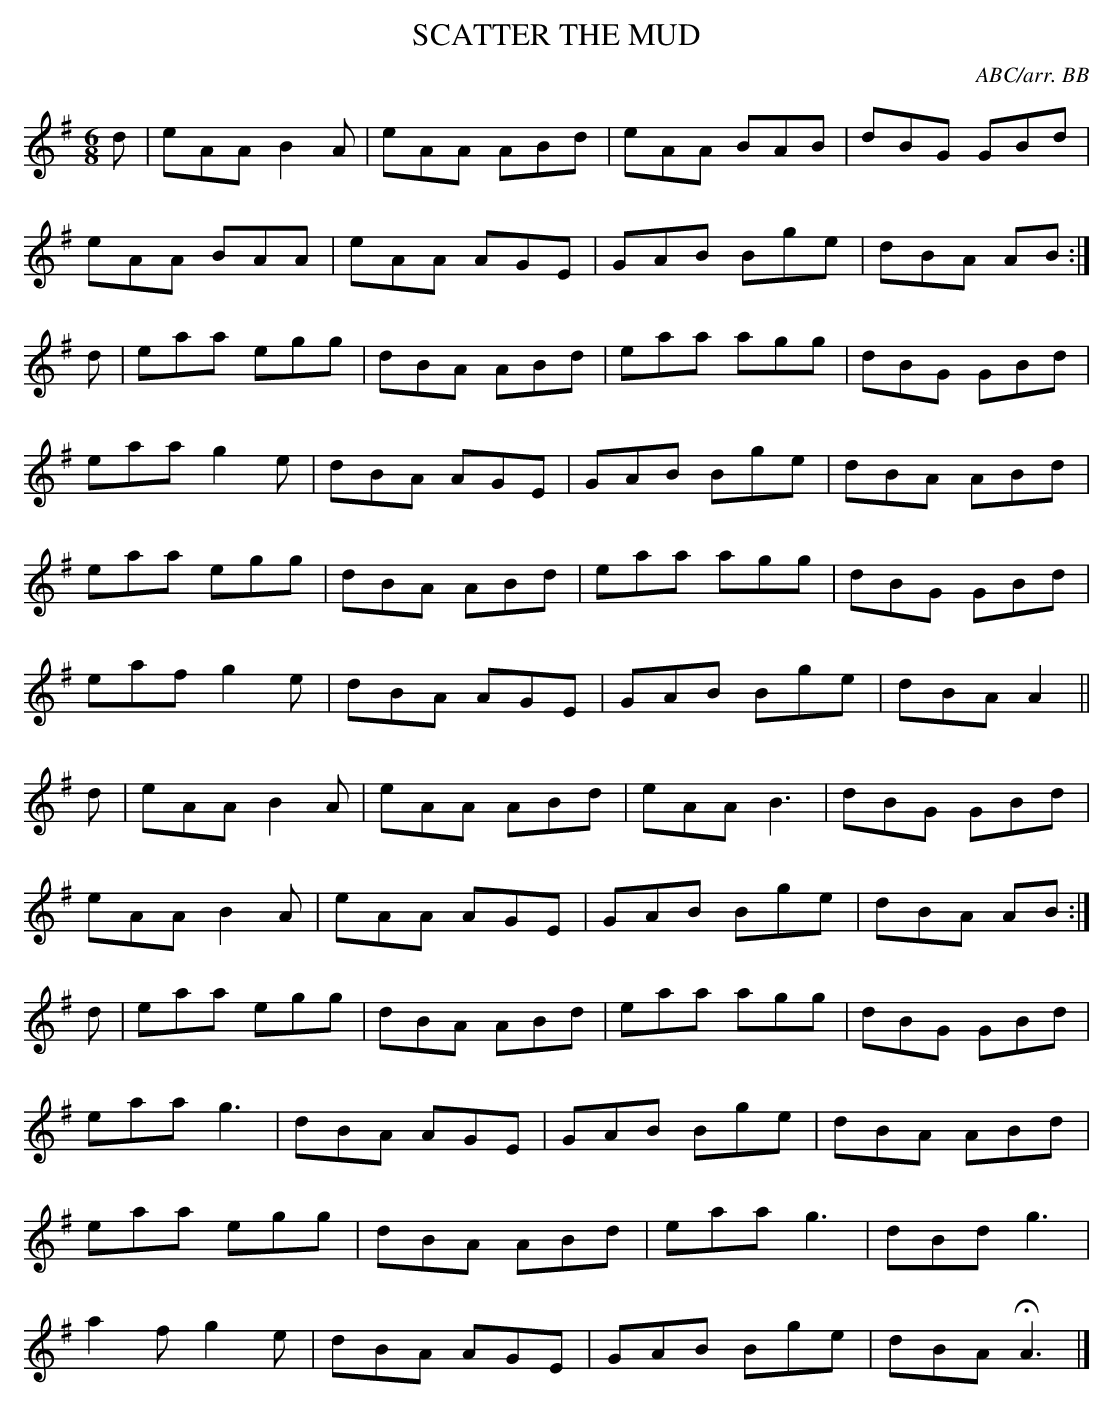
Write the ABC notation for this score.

X:1
T:SCATTER THE MUD
C:ABC/arr. BB
M:6/8
L:1/8
K:G
d|eAA B2A|eAA ABd|eAA BAB|dBG GBd|
eAA BAA|eAA AGE|GAB Bge|dBA AB :|
d|eaa egg|dBA ABd|eaa agg|dBG GBd|
eaa g2e|dBA AGE|GAB Bge|dBA ABd|
eaa egg|dBA ABd|eaa agg|dBG GBd|
eaf g2e|dBA AGE|GAB Bge|dBA A2||
d|eAA B2A|eAA ABd|eAA B3|dBG GBd|
eAA B2A|eAA AGE|GAB Bge|dBA AB :|
d|eaa egg|dBA ABd|eaa agg|dBG GBd|
eaa g3|dBA AGE|GAB Bge|dBA ABd|
eaa egg|dBA ABd|eaa g3|dBd g3|
a2f g2e|dBA AGE|GAB Bge|dBA HA3 |]
